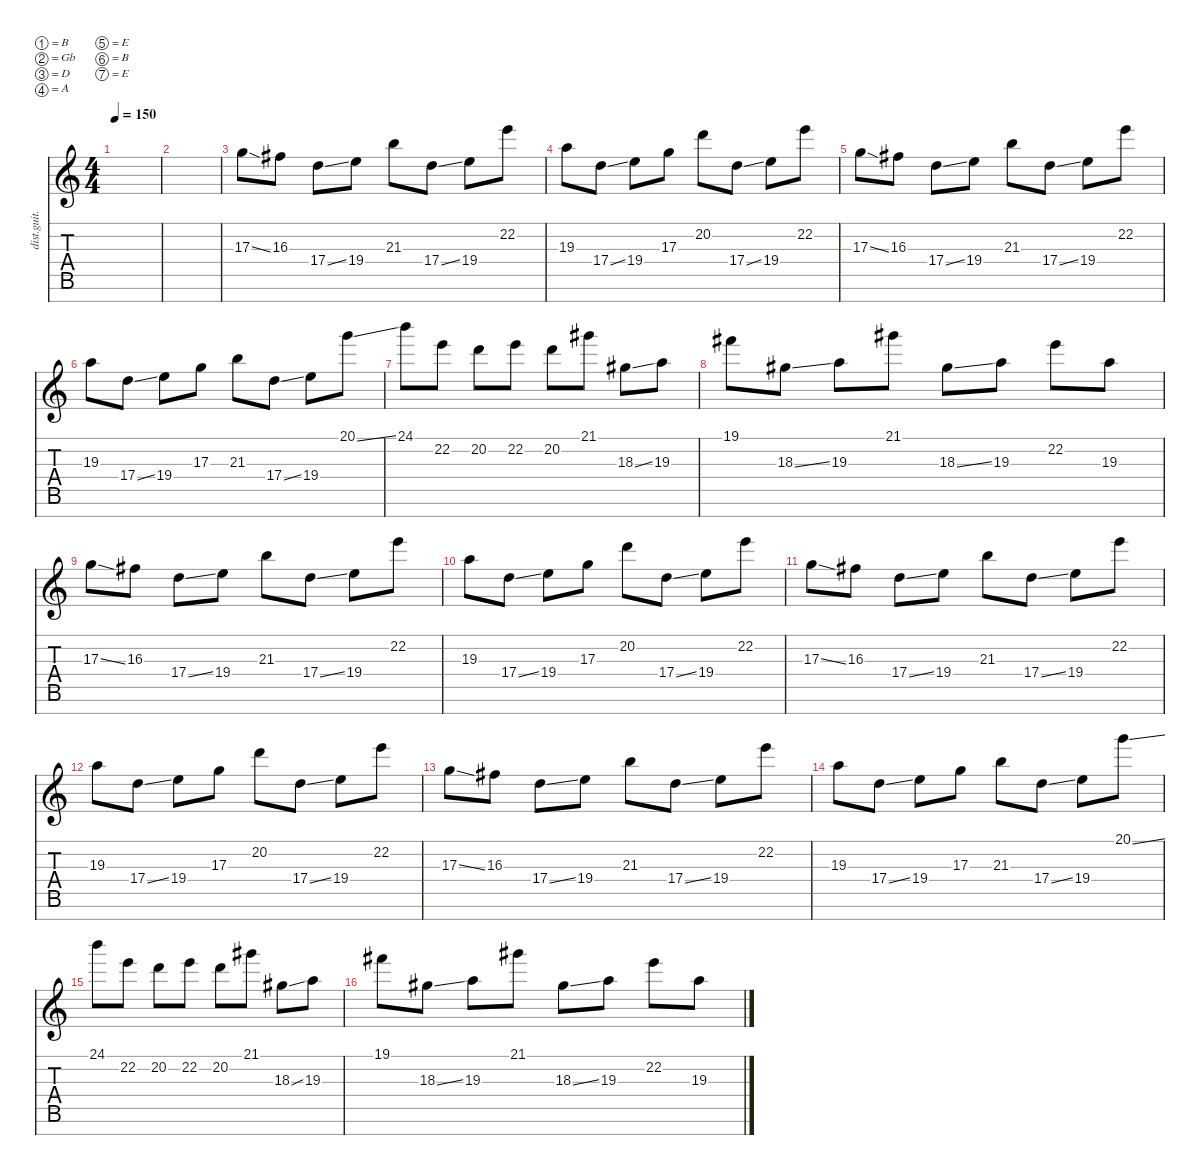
\defaultSystemsLayout 4
\hideDynamics
\bracketExtendMode nobrackets
\otherSystemsTrackNameOrientation horizontal
\track ("lead" "dist.guit.") {instrument distortionguitar}
\staff {score tabs}
\tuning (B3 Gb3 D3 A2 E2 B1 E1)
\ts (4 4)
\tempo 150
\clef g2
\ks c
|
|
17.3{ss}.8{beam Down} 16.3{acc #}.8{beam Down} 17.4{ss}.8{beam Down} 19.4.8{beam Down} 21.3.8{beam Down} 17.4{ss}.8{beam Down} 19.4.8{beam Down} 22.2.8{beam Down} |
19.3.8{beam Down} 17.4{ss}.8{beam Down} 19.4.8{beam Down} 17.3.8{beam Down} 20.2.8{beam Down} 17.4{ss}.8{beam Down} 19.4.8{beam Down} 22.2.8{beam Down} |
17.3{ss}.8{beam Down} 16.3{acc #}.8{beam Down} 17.4{ss}.8{beam Down} 19.4.8{beam Down} 21.3.8{beam Down} 17.4{ss}.8{beam Down} 19.4.8{beam Down} 22.2.8{beam Down} |
19.3.8{beam Down} 17.4{ss}.8{beam Down} 19.4.8{beam Down} 17.3.8{beam Down} 21.3.8{beam Down} 17.4{ss}.8{beam Down} 19.4.8{beam Down} 20.1{ss}.8{beam Down} |
24.1.8{beam Down} 22.2.8{beam Down} 20.2.8{beam Down} 22.2.8{beam Down} 20.2.8{beam Down} 21.1{acc #}.8{beam Down} 18.3{ss acc #}.8{beam Down} 19.3.8{beam Down} |
19.1{acc #}.8{beam Down} 18.3{ss acc #}.8{beam Down} 19.3.8{beam Down} 21.1{acc #}.8{beam Down} 18.3{ss acc #}.8{beam Down} 19.3.8{beam Down} 22.2.8{beam Down} 19.3.8{beam Down} |
17.3{ss}.8{beam Down} 16.3{acc #}.8{beam Down} 17.4{ss}.8{beam Down} 19.4.8{beam Down} 21.3.8{beam Down} 17.4{ss}.8{beam Down} 19.4.8{beam Down} 22.2.8{beam Down} |
19.3.8{beam Down} 17.4{ss}.8{beam Down} 19.4.8{beam Down} 17.3.8{beam Down} 20.2.8{beam Down} 17.4{ss}.8{beam Down} 19.4.8{beam Down} 22.2.8{beam Down} |
17.3{ss}.8{beam Down} 16.3{acc #}.8{beam Down} 17.4{ss}.8{beam Down} 19.4.8{beam Down} 21.3.8{beam Down} 17.4{ss}.8{beam Down} 19.4.8{beam Down} 22.2.8{beam Down} |
19.3.8{beam Down} 17.4{ss}.8{beam Down} 19.4.8{beam Down} 17.3.8{beam Down} 20.2.8{beam Down} 17.4{ss}.8{beam Down} 19.4.8{beam Down} 22.2.8{beam Down} |
17.3{ss}.8{beam Down} 16.3{acc #}.8{beam Down} 17.4{ss}.8{beam Down} 19.4.8{beam Down} 21.3.8{beam Down} 17.4{ss}.8{beam Down} 19.4.8{beam Down} 22.2.8{beam Down} |
19.3.8{beam Down} 17.4{ss}.8{beam Down} 19.4.8{beam Down} 17.3.8{beam Down} 21.3.8{beam Down} 17.4{ss}.8{beam Down} 19.4.8{beam Down} 20.1{ss}.8{beam Down} |
24.1.8{beam Down} 22.2.8{beam Down} 20.2.8{beam Down} 22.2.8{beam Down} 20.2.8{beam Down} 21.1{acc #}.8{beam Down} 18.3{ss acc #}.8{beam Down} 19.3.8{beam Down} |
19.1{acc #}.8{beam Down} 18.3{ss acc #}.8{beam Down} 19.3.8{beam Down} 21.1{acc #}.8{beam Down} 18.3{ss acc #}.8{beam Down} 19.3.8{beam Down} 22.2.8{beam Down} 19.3.8{beam Down}
